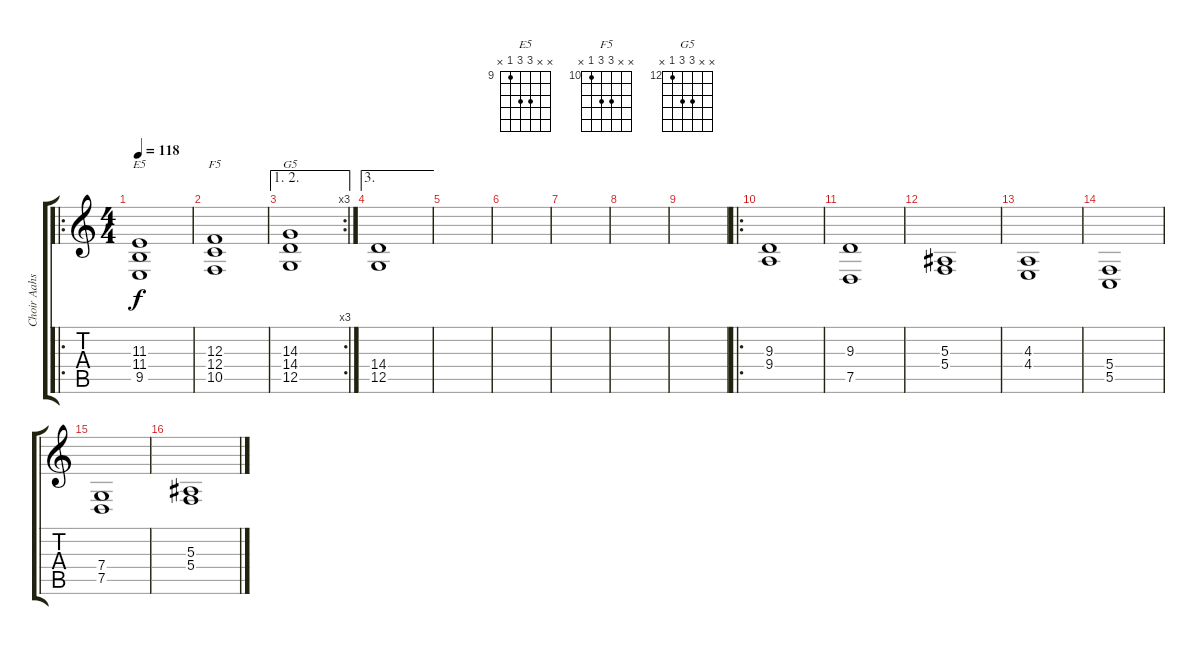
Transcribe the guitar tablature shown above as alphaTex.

\track ("Choir Aahs" "Choir Aahs") {instrument choiraahs}
\staff {score tabs}
\tuning (D4 A3 F3 C3 G2 D2) {hide}
\chord ("E5" x x 11 11 9 x) {firstfret 9}
\chord ("F5" x x 12 12 10 x) {firstfret 10}
\chord ("G5" x x 14 14 12 x) {firstfret 12}
\ro
\ts (4 4)
\tempo 118
\clef g2
\ks c
(11.3 11.4 9.5).1{ch "E5" dy f} |
(12.3 12.4 10.5).1{ch "F5"} |
\ae (1 2)
\rc 3
(14.3 14.4 12.5).1{ch "G5"} |
\ae 3
(14.4 12.5).1 |
|
|
|
|
|
\ro
(9.3 9.4).1 |
(9.3 7.5).1 |
(5.3 5.4).1 |
(4.3 4.4).1 |
(5.4 5.5).1 |
(7.4 7.5).1 |
(5.3 5.4).1
